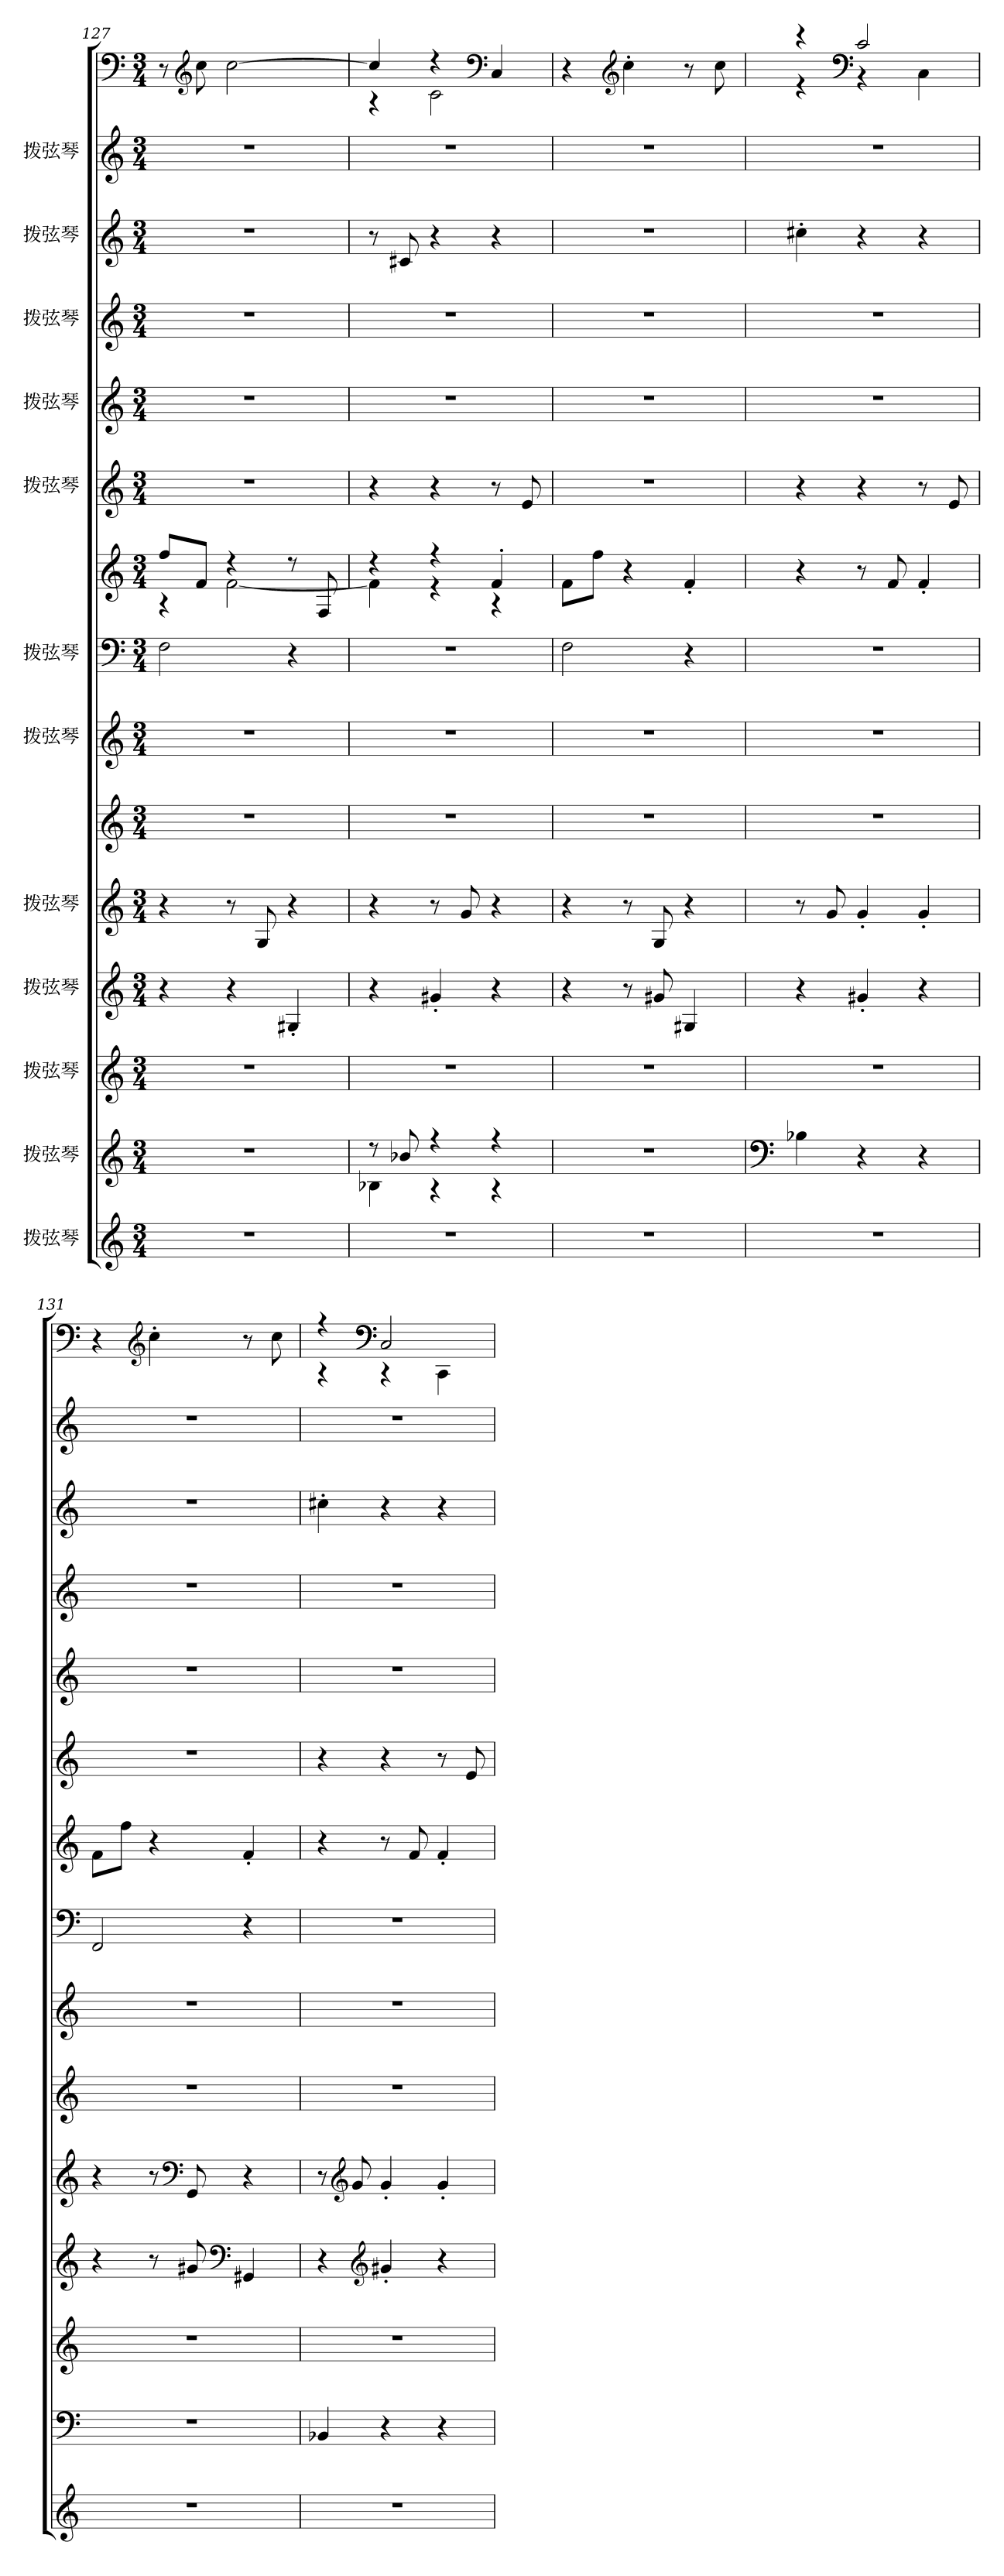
**kern	**kern	**kern	**kern	**kern	**kern	**kern	**kern	**kern	**kern	**kern	**kern	**kern	**kern	**kern
*part12	*part11	*part10	*part9	*part8	*part8	*part7	*part6	*part6	*part5	*part4	*part3	*part2	*part1	*part1
*staff15	*staff14	*staff13	*staff12	*staff11	*staff10	*staff9	*staff8	*staff7	*staff6	*staff5	*staff4	*staff3	*staff2	*staff1
*I"拨弦琴	*I"拨弦琴	*I"拨弦琴	*I"拨弦琴	*I"拨弦琴	*	*I"拨弦琴	*I"拨弦琴	*	*I"拨弦琴	*I"拨弦琴	*I"拨弦琴	*I"拨弦琴	*I"拨弦琴	*
*clefG2	*clefG2	*clefG2	*clefG2	*clefG2	*clefG2	*clefG2	*clefF4	*clefG2	*clefG2	*clefG2	*clefG2	*clefG2	*clefG2	*clefF4
*k[]	*k[]	*k[]	*k[]	*k[]	*k[]	*k[]	*k[]	*k[]	*k[]	*k[]	*k[]	*k[]	*k[]	*k[]
*M3/4	*M3/4	*M3/4	*M3/4	*M3/4	*M3/4	*M3/4	*M3/4	*M3/4	*M3/4	*M3/4	*M3/4	*M3/4	*M3/4	*M3/4
=127	=127	=127	=127	=127	=127	=127	=127	=127	=127	=127	=127	=127	=127	=127
*	*	*	*	*	*	*	*	*^	*	*	*	*	*	*
2.r	2.r	2.r	4r	4r	2.r	2.r	2F\	8ff/L	4r	2.r	2.r	2.r	2.r	2.r	8r
*	*	*	*	*	*	*	*	*	*	*	*	*	*	*	*clefG2
.	.	.	.	.	.	.	.	8f/J	.	.	.	.	.	.	8cc\
.	.	.	4r	8r	.	.	.	4r	[2f\	.	.	.	.	.	[2cc\
.	.	.	.	8G/	.	.	.	.	.	.	.	.	.	.	.
.	.	.	4G#X'/	4r	.	.	4r	8r	.	.	.	.	.	.	.
.	.	.	.	.	.	.	.	8F/	.	.	.	.	.	.	.
!!LO:PB:g=z
=128	=128	=128	=128	=128	=128	=128	=128	=128	=128	=128	=128	=128	=128	=128	=128
*	*^	*	*	*	*	*	*	*	*	*	*	*	*	*	*^
2.r	8r	4B-X\	2.r	4r	4r	2.r	2.r	2.r	4r	4f\]	4r	2.r	2.r	8r	2.r	4cc/]	4r
.	8b-X/	.	.	.	.	.	.	.	.	.	.	.	.	8c#X/	.	.	.
.	4r	4r	.	4g#X'/	8r	.	.	.	4r	4r	4r	.	.	4r	.	4r	2c\
.	.	.	.	.	8g/	.	.	.	.	.	.	.	.	.	.	.	.
*	*	*	*	*	*	*	*	*	*	*	*	*	*	*	*	*clefF4	*
.	4r	4r	.	4r	4r	.	.	.	4f'/	4r	8r	.	.	4r	.	4C/	.
.	.	.	.	.	.	.	.	.	.	.	8e/	.	.	.	.	.	.
*	*v	*v	*	*	*	*	*	*	*v	*v	*	*	*	*	*	*v	*v
=129	=129	=129	=129	=129	=129	=129	=129	=129	=129	=129	=129	=129	=129	=129
2.r	2.r	2.r	4r	4r	2.r	2.r	2F\	8f\L	2.r	2.r	2.r	2.r	2.r	4r
.	.	.	.	.	.	.	.	8ff\J	.	.	.	.	.	.
*	*	*	*	*	*	*	*	*	*	*	*	*	*	*clefG2
.	.	.	8r	8r	.	.	.	4r	.	.	.	.	.	4cc'\
.	.	.	8g#X/	8G/	.	.	.	.	.	.	.	.	.	.
.	.	.	4G#X/	4r	.	.	4r	4f'/	.	.	.	.	.	8r
.	.	.	.	.	.	.	.	.	.	.	.	.	.	8cc\
=130	=130	=130	=130	=130	=130	=130	=130	=130	=130	=130	=130	=130	=130	=130
*	*clefF4	*	*	*	*	*	*	*	*	*	*	*	*	*
*	*	*	*	*	*	*	*	*	*	*	*	*	*	*^
2.r	4B-X\	2.r	4r	8r	2.r	2.r	2.r	4r	4r	2.r	2.r	4cc#X'\	2.r	4r	4r
.	.	.	.	8g/	.	.	.	.	.	.	.	.	.	.	.
*	*	*	*	*	*	*	*	*	*	*	*	*	*	*clefF4	*
.	4r	.	4g#X'/	4g'/	.	.	.	8r	4r	.	.	4r	.	2c/	4r
.	.	.	.	.	.	.	.	8f/	.	.	.	.	.	.	.
.	4r	.	4r	4g'/	.	.	.	4f'/	8r	.	.	4r	.	.	4C\
.	.	.	.	.	.	.	.	.	8e/	.	.	.	.	.	.
*	*	*	*	*	*	*	*	*	*	*	*	*	*	*v	*v
=131	=131	=131	=131	=131	=131	=131	=131	=131	=131	=131	=131	=131	=131	=131
2.r	2.r	2.r	4r	4r	2.r	2.r	2FF/	8f\L	2.r	2.r	2.r	2.r	2.r	4r
.	.	.	.	.	.	.	.	8ff\J	.	.	.	.	.	.
*	*	*	*	*	*	*	*	*	*	*	*	*	*	*clefG2
.	.	.	8r	8r	.	.	.	4r	.	.	.	.	.	4cc'\
*	*	*	*	*clefF4	*	*	*	*	*	*	*	*	*	*
.	.	.	8g#X/	8GG/	.	.	.	.	.	.	.	.	.	.
*	*	*	*clefF4	*	*	*	*	*	*	*	*	*	*	*
.	.	.	4GG#X/	4r	.	.	4r	4f'/	.	.	.	.	.	8r
.	.	.	.	.	.	.	.	.	.	.	.	.	.	8cc\
!!LO:PB:g=z
=132	=132	=132	=132	=132	=132	=132	=132	=132	=132	=132	=132	=132	=132	=132
*	*	*	*	*	*	*	*	*	*	*	*	*	*	*^
2.r	4BB-X/	2.r	4r	8r	2.r	2.r	2.r	4r	4r	2.r	2.r	4cc#X'\	2.r	4r	4r
*	*	*	*	*clefG2	*	*	*	*	*	*	*	*	*	*	*
.	.	.	.	8g/	.	.	.	.	.	.	.	.	.	.	.
*	*	*	*clefG2	*	*	*	*	*	*	*	*	*	*	*clefF4	*
.	4r	.	4g#X'/	4g'/	.	.	.	8r	4r	.	.	4r	.	2C/	4r
.	.	.	.	.	.	.	.	8f/	.	.	.	.	.	.	.
.	4r	.	4r	4g'/	.	.	.	4f'/	8r	.	.	4r	.	.	4CC\
.	.	.	.	.	.	.	.	.	8e/	.	.	.	.	.	.
*	*	*	*	*	*	*	*	*	*	*	*	*	*	*v	*v
=	=	=	=	=	=	=	=	=	=	=	=	=	=	=
*-	*-	*-	*-	*-	*-	*-	*-	*-	*-	*-	*-	*-	*-	*-
